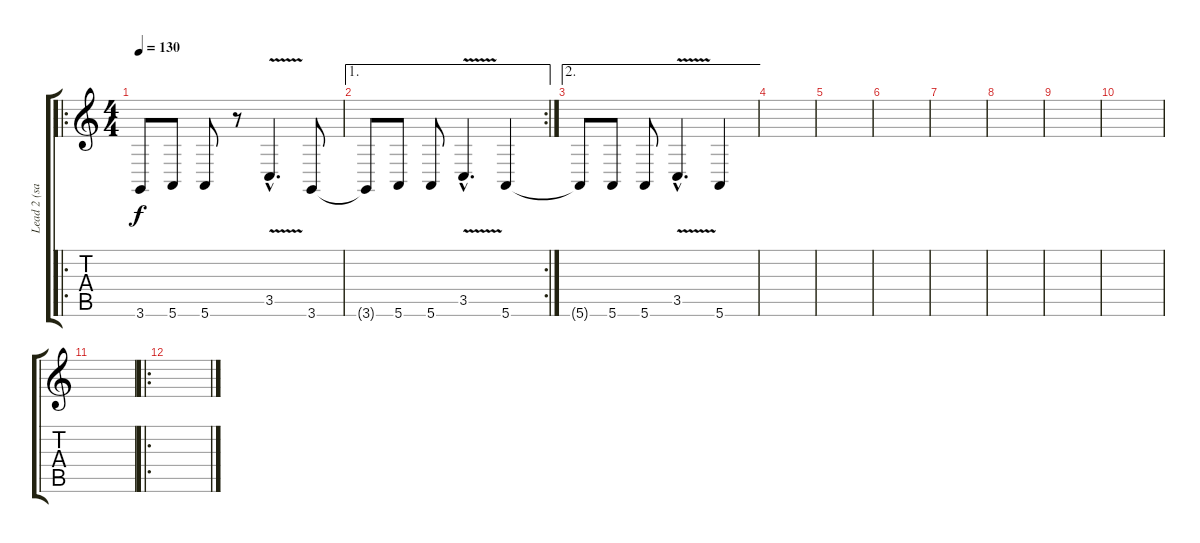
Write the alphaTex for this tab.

\track ("Lead 2 (sawtooth)" "Lead 2 (sa") {instrument lead2sawtooth}
\staff {score tabs}
\tuning (E4 B3 G3 D3 A2 E2) {hide}
\ro
\ts (4 4)
\tempo 130
\clef g2
\ks c
3.6.8{dy f instrument lead2sawtooth} 5.6.8 5.6.8 r.8 3.5{v hac}.4{d} 3.6.8 |
\ae 1
\rc 2
3.6{t}.8 5.6.8 5.6.8 3.5{v hac}.4{d} 5.6.4 |
\ae 2
5.6{t}.8 5.6.8 5.6.8 3.5{v hac}.4{d} 5.6.4 |
|
|
|
|
|
|
|
|
\ro
